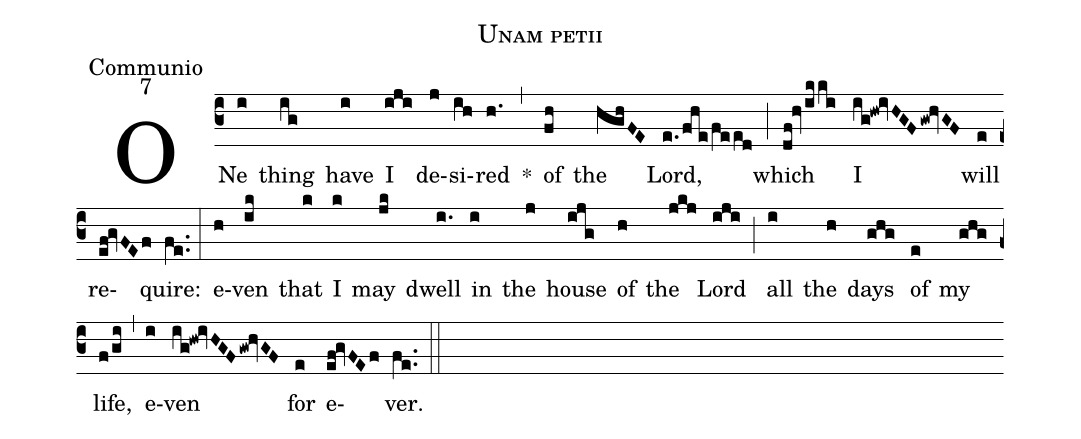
name:Unam petii;
office-part:Communio;
mode:7;
%%
(c3) ONe(i) thing(ig) have(i) I(iji) de(j)si(ih)red(h.) *(,) of(fh) the(hghFE) Lord,(e./fhe/feed) (;) which(df!hv/ikki) I(ig!hw!ivHGF/gw!hvGF) will(e) re(ef!gvFEf)quire:(fe..) (:) e(h)ven(ik) that(k) I(k) may(jk) dwell(i.) in(i) the(j) house(ijg) of(h) the(jkj) Lord(iji) (;) all(i) the(h) days(ghg) of(e) my(ghg) life,(f/gi) (,) e(i)ven(ig!hw!ivHGF/gw!hvGF) for(e) e(ef!gvFEf)ver.(fe..) (::)
